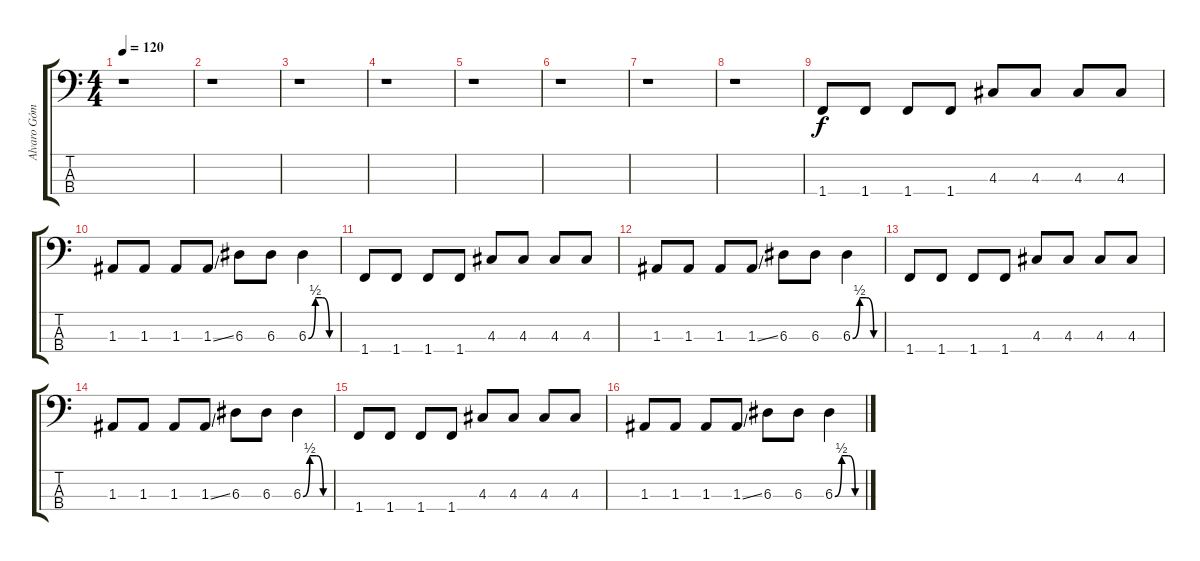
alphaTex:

\track ("Alvaro Gómez" "Alvaro Góm") {instrument electricbasspick}
\staff {score tabs}
\tuning (G2 D2 A1 E1) {hide}
\ts (4 4)
\tempo 120
\clef f4
\ks c
r.1{dy f} |
r.1 |
r.1 |
r.1 |
r.1 |
r.1 |
r.1 |
r.1 |
1.4.8 1.4.8 1.4.8 1.4.8 4.3.8 4.3.8 4.3.8 4.3.8 |
1.3.8 1.3.8 1.3.8 1.3{ss}.8 6.3.8 6.3.8 6.3{be (custom 0 0 15 2 30 2 45 0 60 0)}.4 |
1.4.8 1.4.8 1.4.8 1.4.8 4.3.8 4.3.8 4.3.8 4.3.8 |
1.3.8 1.3.8 1.3.8 1.3{ss}.8 6.3.8 6.3.8 6.3{be (custom 0 0 15 2 30 2 45 0 60 0)}.4 |
1.4.8 1.4.8 1.4.8 1.4.8 4.3.8 4.3.8 4.3.8 4.3.8 |
1.3.8 1.3.8 1.3.8 1.3{ss}.8 6.3.8 6.3.8 6.3{be (custom 0 0 15 2 30 2 45 0 60 0)}.4 |
1.4.8 1.4.8 1.4.8 1.4.8 4.3.8 4.3.8 4.3.8 4.3.8 |
1.3.8 1.3.8 1.3.8 1.3{ss}.8 6.3.8 6.3.8 6.3{be (custom 0 0 15 2 30 2 45 0 60 0)}.4
